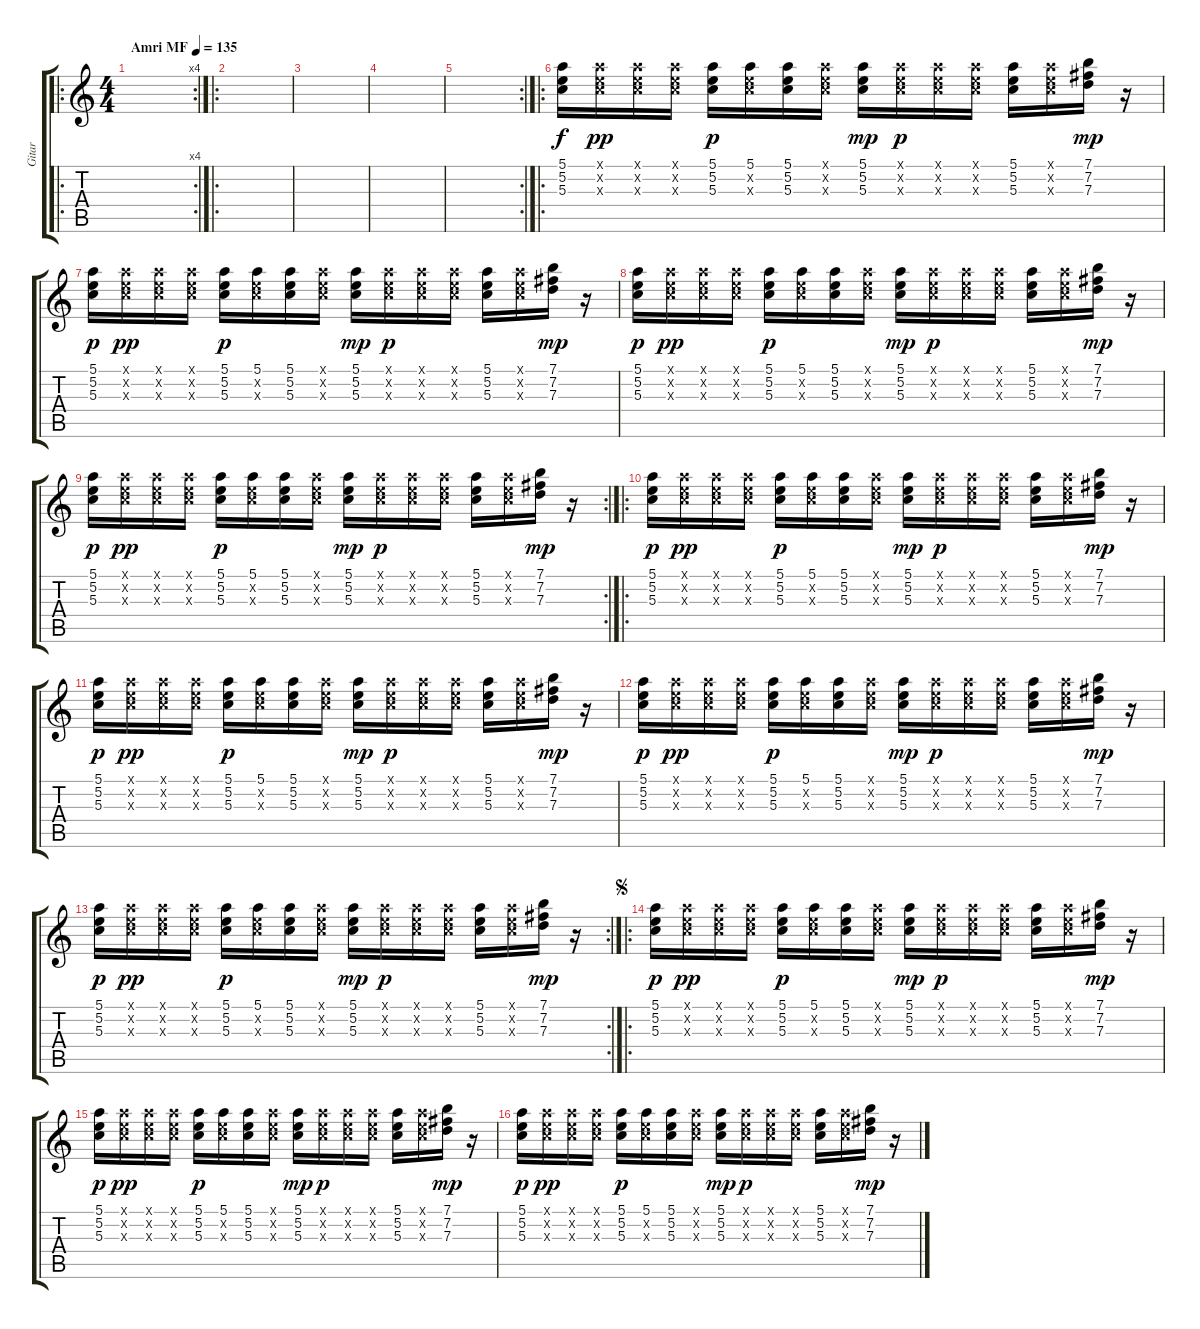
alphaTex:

\track ("Gitar" "Gitar") {instrument electricguitarclean}
\staff {score tabs}
\tuning (E4 B3 G3 D3 A2 E2) {hide}
\ro
\rc 4
\ts (4 4)
\tempo (135 "Amri MF")
\clef g2
\ks c
|
\ro
|
|
|
\rc 2
|
\ro
(5.1 5.2 5.3).16 (5.1{x} 5.2{x} 5.3{x}).16{dy pp} (5.1{x} 5.2{x} 5.3{x}).16 (5.1{x} 5.2{x} 5.3{x}).16 (5.1 5.2 5.3).16{dy p} (5.1 5.2{x} 5.3{x}).16 (5.1 5.2 5.3).16 (5.1{x} 5.2{x} 5.3{x}).16 (5.1 5.2 5.3).16{dy mp} (5.1{x} 5.2{x} 5.3{x}).16{dy p} (5.1{x} 5.2{x} 5.3{x}).16 (5.1{x} 5.2{x} 5.3{x}).16 (5.1 5.2 5.3).16 (5.1{x} 5.2{x} 5.3{x}).16 (7.1 7.2 7.3).16{dy mp} r.16 |
(5.1 5.2 5.3).16{dy p} (5.1{x} 5.2{x} 5.3{x}).16{dy pp} (5.1{x} 5.2{x} 5.3{x}).16 (5.1{x} 5.2{x} 5.3{x}).16 (5.1 5.2 5.3).16{dy p} (5.1 5.2{x} 5.3{x}).16 (5.1 5.2 5.3).16 (5.1{x} 5.2{x} 5.3{x}).16 (5.1 5.2 5.3).16{dy mp} (5.1{x} 5.2{x} 5.3{x}).16{dy p} (5.1{x} 5.2{x} 5.3{x}).16 (5.1{x} 5.2{x} 5.3{x}).16 (5.1 5.2 5.3).16 (5.1{x} 5.2{x} 5.3{x}).16 (7.1 7.2 7.3).16{dy mp} r.16 |
(5.1 5.2 5.3).16{dy p} (5.1{x} 5.2{x} 5.3{x}).16{dy pp} (5.1{x} 5.2{x} 5.3{x}).16 (5.1{x} 5.2{x} 5.3{x}).16 (5.1 5.2 5.3).16{dy p} (5.1 5.2{x} 5.3{x}).16 (5.1 5.2 5.3).16 (5.1{x} 5.2{x} 5.3{x}).16 (5.1 5.2 5.3).16{dy mp} (5.1{x} 5.2{x} 5.3{x}).16{dy p} (5.1{x} 5.2{x} 5.3{x}).16 (5.1{x} 5.2{x} 5.3{x}).16 (5.1 5.2 5.3).16 (5.1{x} 5.2{x} 5.3{x}).16 (7.1 7.2 7.3).16{dy mp} r.16 |
\rc 2
(5.1 5.2 5.3).16{dy p} (5.1{x} 5.2{x} 5.3{x}).16{dy pp} (5.1{x} 5.2{x} 5.3{x}).16 (5.1{x} 5.2{x} 5.3{x}).16 (5.1 5.2 5.3).16{dy p} (5.1 5.2{x} 5.3{x}).16 (5.1 5.2 5.3).16 (5.1{x} 5.2{x} 5.3{x}).16 (5.1 5.2 5.3).16{dy mp} (5.1{x} 5.2{x} 5.3{x}).16{dy p} (5.1{x} 5.2{x} 5.3{x}).16 (5.1{x} 5.2{x} 5.3{x}).16 (5.1 5.2 5.3).16 (5.1{x} 5.2{x} 5.3{x}).16 (7.1 7.2 7.3).16{dy mp} r.16 |
\ro
(5.1 5.2 5.3).16{dy p} (5.1{x} 5.2{x} 5.3{x}).16{dy pp} (5.1{x} 5.2{x} 5.3{x}).16 (5.1{x} 5.2{x} 5.3{x}).16 (5.1 5.2 5.3).16{dy p} (5.1 5.2{x} 5.3{x}).16 (5.1 5.2 5.3).16 (5.1{x} 5.2{x} 5.3{x}).16 (5.1 5.2 5.3).16{dy mp} (5.1{x} 5.2{x} 5.3{x}).16{dy p} (5.1{x} 5.2{x} 5.3{x}).16 (5.1{x} 5.2{x} 5.3{x}).16 (5.1 5.2 5.3).16 (5.1{x} 5.2{x} 5.3{x}).16 (7.1 7.2 7.3).16{dy mp} r.16 |
(5.1 5.2 5.3).16{dy p} (5.1{x} 5.2{x} 5.3{x}).16{dy pp} (5.1{x} 5.2{x} 5.3{x}).16 (5.1{x} 5.2{x} 5.3{x}).16 (5.1 5.2 5.3).16{dy p} (5.1 5.2{x} 5.3{x}).16 (5.1 5.2 5.3).16 (5.1{x} 5.2{x} 5.3{x}).16 (5.1 5.2 5.3).16{dy mp} (5.1{x} 5.2{x} 5.3{x}).16{dy p} (5.1{x} 5.2{x} 5.3{x}).16 (5.1{x} 5.2{x} 5.3{x}).16 (5.1 5.2 5.3).16 (5.1{x} 5.2{x} 5.3{x}).16 (7.1 7.2 7.3).16{dy mp} r.16 |
(5.1 5.2 5.3).16{dy p} (5.1{x} 5.2{x} 5.3{x}).16{dy pp} (5.1{x} 5.2{x} 5.3{x}).16 (5.1{x} 5.2{x} 5.3{x}).16 (5.1 5.2 5.3).16{dy p} (5.1 5.2{x} 5.3{x}).16 (5.1 5.2 5.3).16 (5.1{x} 5.2{x} 5.3{x}).16 (5.1 5.2 5.3).16{dy mp} (5.1{x} 5.2{x} 5.3{x}).16{dy p} (5.1{x} 5.2{x} 5.3{x}).16 (5.1{x} 5.2{x} 5.3{x}).16 (5.1 5.2 5.3).16 (5.1{x} 5.2{x} 5.3{x}).16 (7.1 7.2 7.3).16{dy mp} r.16 |
\rc 2
(5.1 5.2 5.3).16{dy p} (5.1{x} 5.2{x} 5.3{x}).16{dy pp} (5.1{x} 5.2{x} 5.3{x}).16 (5.1{x} 5.2{x} 5.3{x}).16 (5.1 5.2 5.3).16{dy p} (5.1 5.2{x} 5.3{x}).16 (5.1 5.2 5.3).16 (5.1{x} 5.2{x} 5.3{x}).16 (5.1 5.2 5.3).16{dy mp} (5.1{x} 5.2{x} 5.3{x}).16{dy p} (5.1{x} 5.2{x} 5.3{x}).16 (5.1{x} 5.2{x} 5.3{x}).16 (5.1 5.2 5.3).16 (5.1{x} 5.2{x} 5.3{x}).16 (7.1 7.2 7.3).16{dy mp} r.16 |
\ro
\jump segno
(5.1 5.2 5.3).16{dy p} (5.1{x} 5.2{x} 5.3{x}).16{dy pp} (5.1{x} 5.2{x} 5.3{x}).16 (5.1{x} 5.2{x} 5.3{x}).16 (5.1 5.2 5.3).16{dy p} (5.1 5.2{x} 5.3{x}).16 (5.1 5.2 5.3).16 (5.1{x} 5.2{x} 5.3{x}).16 (5.1 5.2 5.3).16{dy mp} (5.1{x} 5.2{x} 5.3{x}).16{dy p} (5.1{x} 5.2{x} 5.3{x}).16 (5.1{x} 5.2{x} 5.3{x}).16 (5.1 5.2 5.3).16 (5.1{x} 5.2{x} 5.3{x}).16 (7.1 7.2 7.3).16{dy mp} r.16 |
(5.1 5.2 5.3).16{dy p} (5.1{x} 5.2{x} 5.3{x}).16{dy pp} (5.1{x} 5.2{x} 5.3{x}).16 (5.1{x} 5.2{x} 5.3{x}).16 (5.1 5.2 5.3).16{dy p} (5.1 5.2{x} 5.3{x}).16 (5.1 5.2 5.3).16 (5.1{x} 5.2{x} 5.3{x}).16 (5.1 5.2 5.3).16{dy mp} (5.1{x} 5.2{x} 5.3{x}).16{dy p} (5.1{x} 5.2{x} 5.3{x}).16 (5.1{x} 5.2{x} 5.3{x}).16 (5.1 5.2 5.3).16 (5.1{x} 5.2{x} 5.3{x}).16 (7.1 7.2 7.3).16{dy mp} r.16 |
(5.1 5.2 5.3).16{dy p} (5.1{x} 5.2{x} 5.3{x}).16{dy pp} (5.1{x} 5.2{x} 5.3{x}).16 (5.1{x} 5.2{x} 5.3{x}).16 (5.1 5.2 5.3).16{dy p} (5.1 5.2{x} 5.3{x}).16 (5.1 5.2 5.3).16 (5.1{x} 5.2{x} 5.3{x}).16 (5.1 5.2 5.3).16{dy mp} (5.1{x} 5.2{x} 5.3{x}).16{dy p} (5.1{x} 5.2{x} 5.3{x}).16 (5.1{x} 5.2{x} 5.3{x}).16 (5.1 5.2 5.3).16 (5.1{x} 5.2{x} 5.3{x}).16 (7.1 7.2 7.3).16{dy mp} r.16
